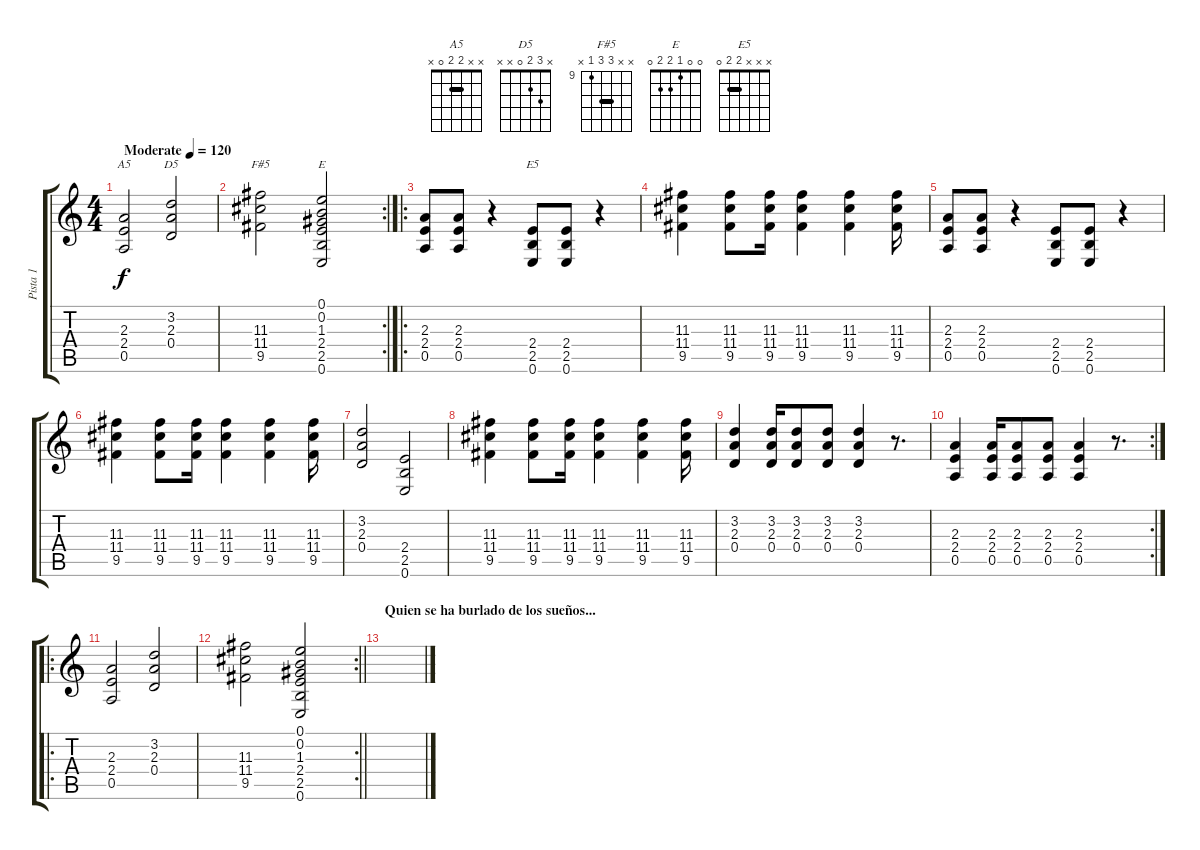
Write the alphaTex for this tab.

\track ("Pista 1" "Pista 1") {instrument overdrivenguitar}
\staff {score tabs}
\tuning (E4 B3 G3 D3 A2 E2) {hide}
\chord ("A5" x x 2 2 0 x) {barre 2}
\chord ("D5" x 3 2 0 x x)
\chord ("F#5" x x 11 11 9 x) {firstfret 9 barre 11}
\chord ("E" 0 0 1 2 2 0)
\chord ("E5" x x x 2 2 0) {barre 2}
\ts (4 4)
\tempo (120 "Moderate")
\clef g2
\ks c
(2.3 2.4 0.5).2{ch "A5" dy f instrument overdrivenguitar} (3.2 2.3 0.4).2{ch "D5"} |
\rc 2
(11.3 11.4 9.5).2{ch "F#5"} (0.1 0.2 1.3 2.4 2.5 0.6).2{ch "E"} |
\ro
(2.3 2.4 0.5).8 (2.3 2.4 0.5).8 r.4 (2.4 2.5 0.6).8{ch "E5"} (2.4 2.5 0.6).8 r.4 |
(11.3 11.4 9.5).4 (11.3 11.4 9.5).8 (11.3 11.4 9.5).16 (11.3 11.4 9.5).4 (11.3 11.4 9.5).4 (11.3 11.4 9.5).16 |
(2.3 2.4 0.5).8 (2.3 2.4 0.5).8 r.4 (2.4 2.5 0.6).8 (2.4 2.5 0.6).8 r.4 |
(11.3 11.4 9.5).4 (11.3 11.4 9.5).8 (11.3 11.4 9.5).16 (11.3 11.4 9.5).4 (11.3 11.4 9.5).4 (11.3 11.4 9.5).16 |
(3.2 2.3 0.4).2 (2.4 2.5 0.6).2 |
(11.3 11.4 9.5).4 (11.3 11.4 9.5).8 (11.3 11.4 9.5).16 (11.3 11.4 9.5).4 (11.3 11.4 9.5).4 (11.3 11.4 9.5).16 |
(3.2 2.3 0.4).4 (3.2 2.3 0.4).16 (3.2 2.3 0.4).8 (3.2 2.3 0.4).8 (3.2 2.3 0.4).4 r.8{d} |
\rc 2
(2.3 2.4 0.5).4 (2.3 2.4 0.5).16 (2.3 2.4 0.5).8 (2.3 2.4 0.5).8 (2.3 2.4 0.5).4 r.8{d} |
\ro
(2.3 2.4 0.5).2 (3.2 2.3 0.4).2 |
\rc 2
\barLineRight lightlight
(11.3 11.4 9.5).2 (0.1 0.2 1.3 2.4 2.5 0.6).2 |
\section ("" "Quien se ha burlado de los sueños...")
